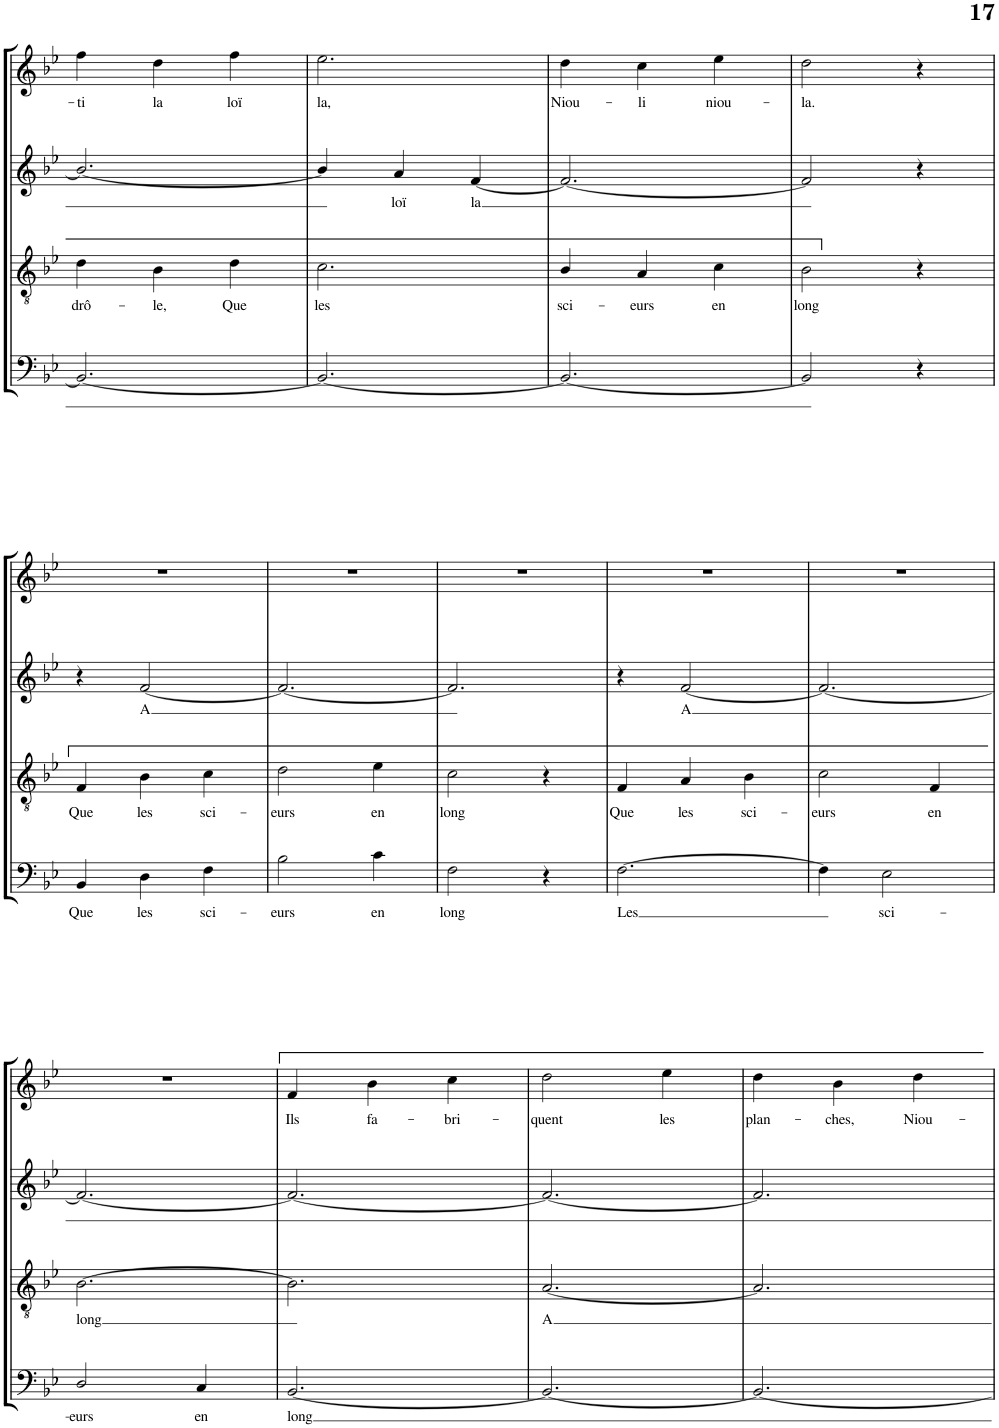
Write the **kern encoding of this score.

**kern	**text	**kern	**text	**kern	**text	**kern	**text	**kern
*part5	*part5	*part4	*part4	*part3	*part3	*part2	*part2	*part1
*staff5	*staff5	*staff4	*staff4	*staff3	*staff3	*staff2	*staff2	*staff1
*I"BASSES	*	*I"TÉNORS	*	*I"CONTRALTOS	*	*I"SOPRANOS	*	*I"Soprano solo
!!LO:PB:g=z
*clefF4	*	*clefGv2	*	*clefG2	*	*clefG2	*	*clefG2
*k[b-e-]	*	*k[b-e-]	*	*k[b-e-]	*	*k[b-e-]	*	*k[b-e-]
*M3/4	*	*M3/4	*	*M3/4	*	*M3/4	*	*M3/4
=10	=10	=10	=10	=10	=10	=10	=10	=10
!	!	!	!LO:LY:b	!	!	!	!LO:LY:b	!
2.BB-/_	.	4d\	drô-	2.b-/_	.	4ff\	-ti	2.r
!	!	!	!LO:LY:b	!	!	!	!LO:LY:b	!
.	.	4B-\	-le,	.	.	4dd\	la	.
!	!	!	!LO:LY:b	!	!	!	!LO:LY:b	!
.	.	4d\	Que	.	.	4ff\	loï	.
=11	=11	=11	=11	=11	=11	=11	=11	=11
!	!	!	!LO:LY:b	!	!	!	!LO:LY:b	!
2.BB-/_	.	2.c\	les	4b-/]	.	2.ee-\	la,	2.r
!	!	!	!	!	!LO:LY:b	!	!	!
.	.	.	.	4a/	loï	.	.	.
!	!	!	!	!	!LO:LY:b	!	!	!
.	.	.	.	[4f/	la	.	.	.
=12	=12	=12	=12	=12	=12	=12	=12	=12
!	!	!	!LO:LY:b	!	!	!	!LO:LY:b	!
2.BB-/_	.	4B-/	sci-	2.f/_	.	4dd\	Niou-	2.r
!	!	!	!LO:LY:b	!	!	!	!LO:LY:b	!
.	.	4A/	-eurs	.	.	4cc\	-li	.
!	!	!	!LO:LY:b	!	!	!	!LO:LY:b	!
.	.	4c\	en	.	.	4ee-\	niou-	.
=13	=13	=13	=13	=13	=13	=13	=13	=13
!	!	!	!LO:LY:b	!	!	!	!LO:LY:b	!
2BB-/]	.	2B-\	long	2f/]	.	2dd\	-la.	2.r
4r	.	4r	.	4r	.	4r	.	.
!!LO:LB:g=z
=14	=14	=14	=14	=14	=14	=14	=14	=14
!	!LO:LY:b	!	!LO:LY:b	!	!	!	!	!
4BB-/	Que	4F/	Que	4r	.	2.r	.	2.r
!	!LO:LY:b	!	!LO:LY:b	!	!LO:LY:b	!	!	!
4D\	les	4B-\	les	[2f/	A	.	.	.
!	!LO:LY:b	!	!LO:LY:b	!	!	!	!	!
4F\	sci-	4c\	sci-	.	.	.	.	.
=15	=15	=15	=15	=15	=15	=15	=15	=15
!	!LO:LY:b	!	!LO:LY:b	!	!	!	!	!
2B-\	-eurs	2d\	-eurs	2.f/_	.	2.r	.	2.r
!	!LO:LY:b	!	!LO:LY:b	!	!	!	!	!
4c\	en	4e-\	en	.	.	.	.	.
=16	=16	=16	=16	=16	=16	=16	=16	=16
!	!LO:LY:b	!	!LO:LY:b	!	!	!	!	!
2F\	long	2c\	long	2.f/]	.	2.r	.	2.r
4r	.	4r	.	.	.	.	.	.
=17	=17	=17	=17	=17	=17	=17	=17	=17
!	!LO:LY:b	!	!LO:LY:b	!	!	!	!	!
[2.F\	Les	4F/	Que	4r	.	2.r	.	2.r
!	!	!	!LO:LY:b	!	!LO:LY:b	!	!	!
.	.	4A/	les	[2f/	A	.	.	.
!	!	!	!LO:LY:b	!	!	!	!	!
.	.	4B-\	sci-	.	.	.	.	.
=18	=18	=18	=18	=18	=18	=18	=18	=18
!	!	!	!LO:LY:b	!	!	!	!	!
4F\]	.	2c\	-eurs	2.f/_	.	2.r	.	2.r
!	!LO:LY:b	!	!	!	!	!	!	!
2E-\	sci-	.	.	.	.	.	.	.
!	!	!	!LO:LY:b	!	!	!	!	!
.	.	4F/	en	.	.	.	.	.
!!LO:LB:g=z
=19	=19	=19	=19	=19	=19	=19	=19	=19
!	!LO:LY:b	!	!LO:LY:b	!	!	!	!	!
2D/	-eurs	[2.B-\	long	2.f/_	.	2.r	.	2.r
!	!LO:LY:b	!	!	!	!	!	!	!
4C/	en	.	.	.	.	.	.	.
=20	=20	=20	=20	=20	=20	=20	=20	=20
!	!LO:LY:b	!	!	!	!	!	!LO:LY:b	!
[2.BB-/	long	2.B-\]	.	2.f/_	.	4f/	Ils	2.r
!	!	!	!	!	!	!	!LO:LY:b	!
.	.	.	.	.	.	4b-\	fa-	.
!	!	!	!	!	!	!	!LO:LY:b	!
.	.	.	.	.	.	4cc\	-bri-	.
=21	=21	=21	=21	=21	=21	=21	=21	=21
!	!	!	!LO:LY:b	!	!	!	!LO:LY:b	!
2.BB-/_	.	[2.A/	A	2.f/_	.	2dd\	-quent	2.r
!	!	!	!	!	!	!	!LO:LY:b	!
.	.	.	.	.	.	4ee-\	les	.
=22	=22	=22	=22	=22	=22	=22	=22	=22
!	!	!	!	!	!	!	!LO:LY:b	!
2.BB-/_	.	2.A/]	.	2.f/]	.	4dd\	plan-	2.r
!	!	!	!	!	!	!	!LO:LY:b	!
.	.	.	.	.	.	4b-\	-ches,	.
!	!	!	!	!	!	!	!LO:LY:b	!
.	.	.	.	.	.	4dd\	Niou-	.
=	=	=	=	=	=	=	=	=
*-	*-	*-	*-	*-	*-	*-	*-	*-
